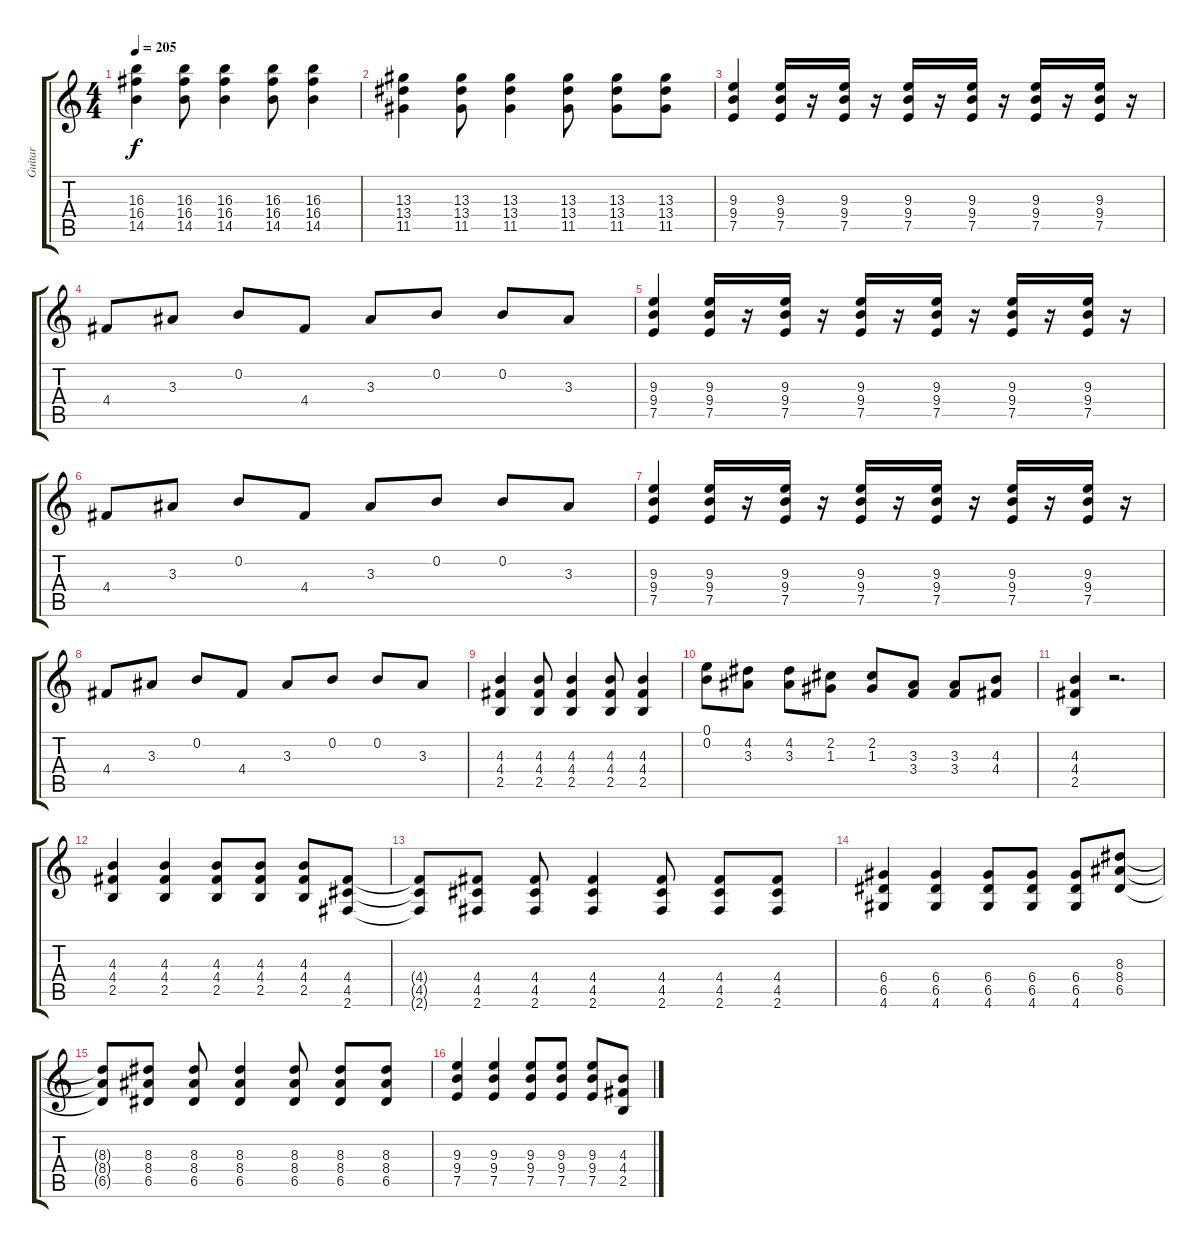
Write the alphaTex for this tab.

\track ("Guitar" "Guitar") {instrument distortionguitar}
\staff {score tabs}
\tuning (E4 B3 G3 D3 A2 E2) {hide}
\ts (4 4)
\tempo 205
\clef g2
\ks c
(16.3 16.4 14.5).4{dy f} (16.3 16.4 14.5).8 (16.3 16.4 14.5).4 (16.3 16.4 14.5).8 (16.3 16.4 14.5).4 |
(13.3 13.4 11.5).4 (13.3 13.4 11.5).8 (13.3 13.4 11.5).4 (13.3 13.4 11.5).8 (13.3 13.4 11.5).8 (13.3 13.4 11.5).8 |
(9.3 9.4 7.5).4 (9.3 9.4 7.5).16 r.16 (9.3 9.4 7.5).16 r.16 (9.3 9.4 7.5).16 r.16 (9.3 9.4 7.5).16 r.16 (9.3 9.4 7.5).16 r.16 (9.3 9.4 7.5).16 r.16 |
4.4.8 3.3.8 0.2.8 4.4.8 3.3.8 0.2.8 0.2.8 3.3.8 |
(9.3 9.4 7.5).4 (9.3 9.4 7.5).16 r.16 (9.3 9.4 7.5).16 r.16 (9.3 9.4 7.5).16 r.16 (9.3 9.4 7.5).16 r.16 (9.3 9.4 7.5).16 r.16 (9.3 9.4 7.5).16 r.16 |
4.4.8 3.3.8 0.2.8 4.4.8 3.3.8 0.2.8 0.2.8 3.3.8 |
(9.3 9.4 7.5).4 (9.3 9.4 7.5).16 r.16 (9.3 9.4 7.5).16 r.16 (9.3 9.4 7.5).16 r.16 (9.3 9.4 7.5).16 r.16 (9.3 9.4 7.5).16 r.16 (9.3 9.4 7.5).16 r.16 |
4.4.8 3.3.8 0.2.8 4.4.8 3.3.8 0.2.8 0.2.8 3.3.8 |
(4.3 4.4 2.5).4 (4.3 4.4 2.5).8 (4.3 4.4 2.5).4 (4.3 4.4 2.5).8 (4.3 4.4 2.5).4 |
(0.1 0.2).8 (4.2 3.3).8 (4.2 3.3).8 (2.2 1.3).8 (2.2 1.3).8 (3.3 3.4).8 (3.3 3.4).8 (4.3 4.4).8 |
(4.3 4.4 2.5).4 r.2{d} |
(4.3 4.4 2.5).4 (4.3 4.4 2.5).4 (4.3 4.4 2.5).8 (4.3 4.4 2.5).8 (4.3 4.4 2.5).8 (4.4 4.5 2.6).8 |
(4.4{t} 4.5{t} 2.6{t}).8 (4.4 4.5 2.6).8 (4.4 4.5 2.6).8 (4.4 4.5 2.6).4 (4.4 4.5 2.6).8 (4.4 4.5 2.6).8 (4.4 4.5 2.6).8 |
(6.4 6.5 4.6).4 (6.4 6.5 4.6).4 (6.4 6.5 4.6).8 (6.4 6.5 4.6).8 (6.4 6.5 4.6).8 (8.3 8.4 6.5).8 |
(8.3{t} 8.4{t} 6.5{t}).8 (8.3 8.4 6.5).8 (8.3 8.4 6.5).8 (8.3 8.4 6.5).4 (8.3 8.4 6.5).8 (8.3 8.4 6.5).8 (8.3 8.4 6.5).8 |
(9.3 9.4 7.5).4 (9.3 9.4 7.5).4 (9.3 9.4 7.5).8 (9.3 9.4 7.5).8 (9.3 9.4 7.5).8 (4.3 4.4 2.5).8
